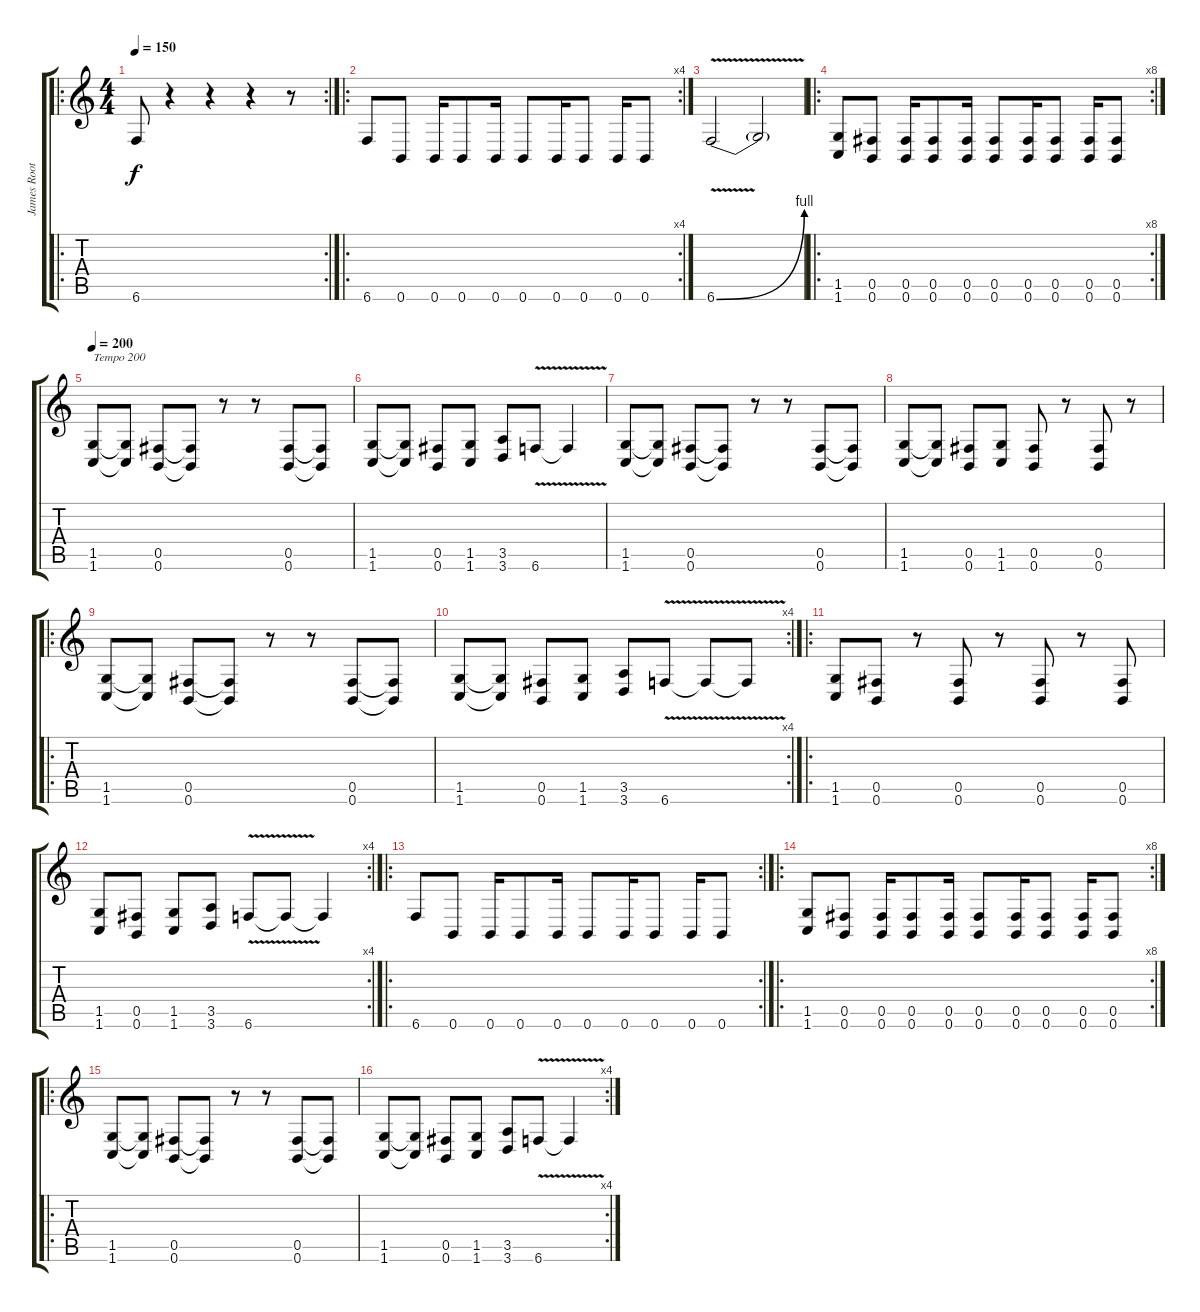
\track ("James Rooth" "James Root") {instrument distortionguitar}
\staff {score tabs}
\tuning (Db4 Ab3 E3 B2 Gb2 B1) {hide}
\ro
\rc 2
\ts (4 4)
\tempo 150
\clef g2
\ks c
6.6.8{dy f instrument distortionguitar} r.4 r.4 r.4 r.8 |
\ro
\rc 4
6.6.8 0.6.8 0.6.16 0.6.8 0.6.16 0.6.8 0.6.16 0.6.8 0.6.16 0.6.8 |
6.6{be (bend 0 0 60 4) v}.2 6.6{t}.2 |
\ro
\rc 8
(1.5 1.6).8 (0.5 0.6).8 (0.5 0.6).16 (0.5 0.6).8 (0.5 0.6).16 (0.5 0.6).8 (0.5 0.6).16 (0.5 0.6).8 (0.5 0.6).16 (0.5 0.6).8 |
\tempo 200
(1.5 1.6).8{txt "Tempo 200"} (1.5{t} 1.6{t}).8 (0.5 0.6).8 (0.5{t} 0.6{t}).8 r.8 r.8 (0.5 0.6).8 (0.5{t} 0.6{t}).8 |
(1.5 1.6).8 (1.5{t} 1.6{t}).8 (0.5 0.6).8 (1.5 1.6).8 (3.5 3.6).8 6.6{v}.8 6.6{v t}.4 |
(1.5 1.6).8 (1.5{t} 1.6{t}).8 (0.5 0.6).8 (0.5{t} 0.6{t}).8 r.8 r.8 (0.5 0.6).8 (0.5{t} 0.6{t}).8 |
(1.5 1.6).8 (1.5{t} 1.6{t}).8 (0.5 0.6).8 (1.5 1.6).8 (0.5 0.6).8 r.8 (0.5 0.6).8 r.8 |
\ro
(1.5 1.6).8 (1.5{t} 1.6{t}).8 (0.5 0.6).8 (0.5{t} 0.6{t}).8 r.8 r.8 (0.5 0.6).8 (0.5{t} 0.6{t}).8 |
\rc 4
(1.5 1.6).8 (1.5{t} 1.6{t}).8 (0.5 0.6).8 (1.5 1.6).8 (3.5 3.6).8 6.6{v}.8 6.6{v t}.8 6.6{v t}.8 |
\ro
(1.5 1.6).8 (0.5 0.6).8 r.8 (0.5 0.6).8 r.8 (0.5 0.6).8 r.8 (0.5 0.6).8 |
\rc 4
(1.5 1.6).8 (0.5 0.6).8 (1.5 1.6).8 (3.5 3.6).8 6.6{v}.8 6.6{t}.8 6.6{t}.4 |
\ro
\rc 2
6.6.8 0.6.8 0.6.16 0.6.8 0.6.16 0.6.8 0.6.16 0.6.8 0.6.16 0.6.8 |
\ro
\rc 8
(1.5 1.6).8 (0.5 0.6).8 (0.5 0.6).16 (0.5 0.6).8 (0.5 0.6).16 (0.5 0.6).8 (0.5 0.6).16 (0.5 0.6).8 (0.5 0.6).16 (0.5 0.6).8 |
\ro
(1.5 1.6).8 (1.5{t} 1.6{t}).8 (0.5 0.6).8 (0.5{t} 0.6{t}).8 r.8 r.8 (0.5 0.6).8 (0.5{t} 0.6{t}).8 |
\rc 4
(1.5 1.6).8 (1.5{t} 1.6{t}).8 (0.5 0.6).8 (1.5 1.6).8 (3.5 3.6).8 6.6{v}.8 6.6{t}.4
